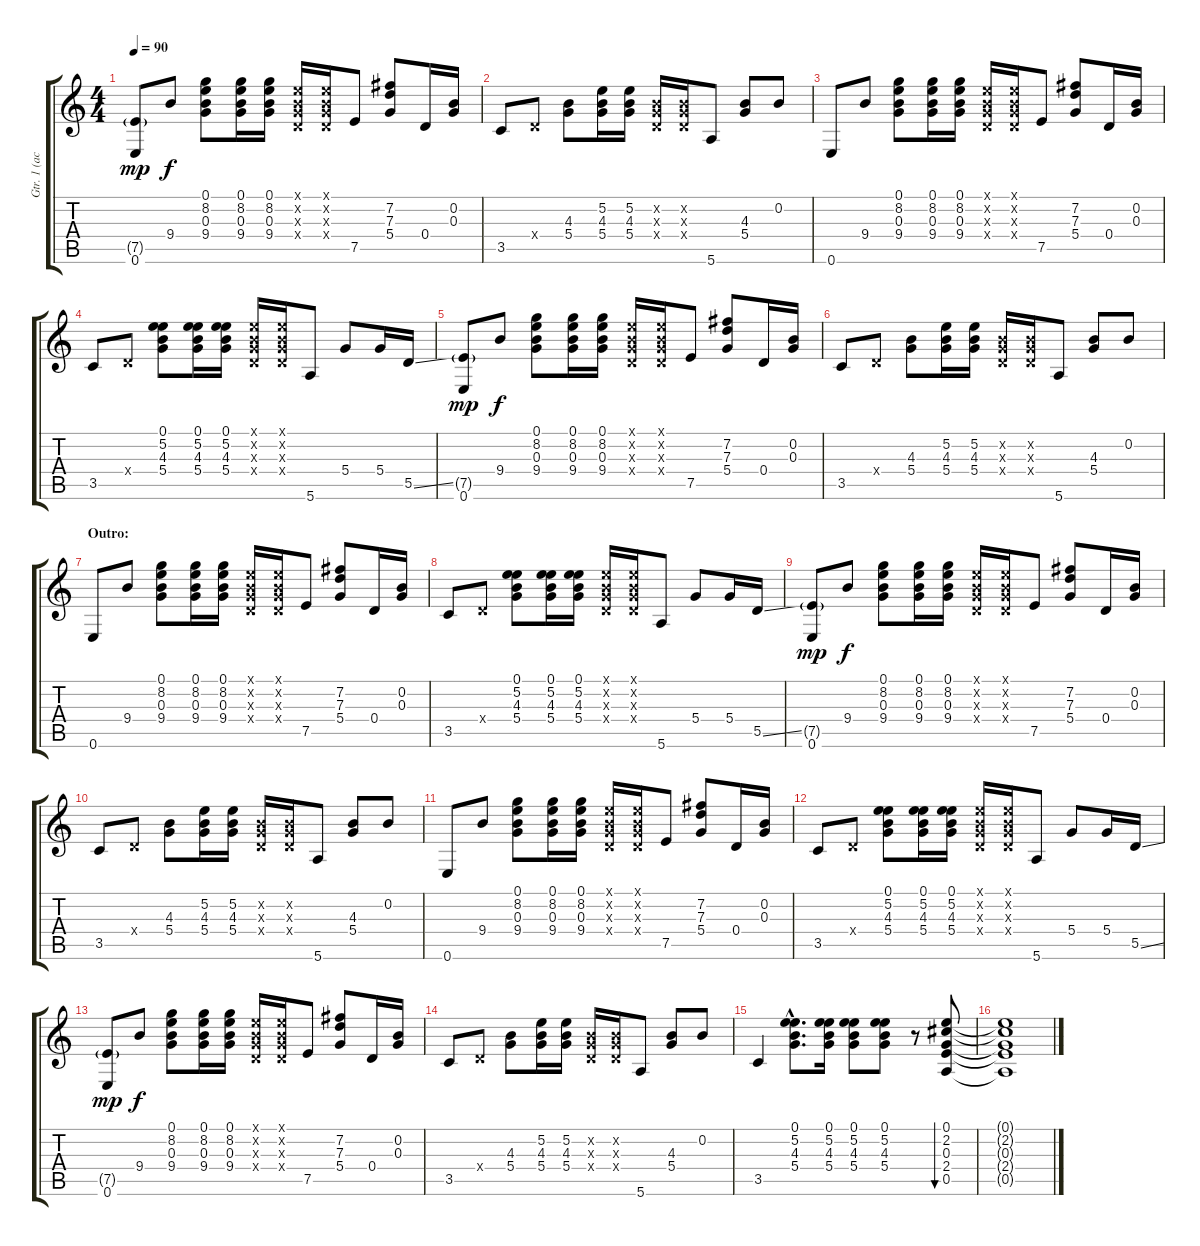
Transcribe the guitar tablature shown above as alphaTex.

\track ("Gtr. 1 (acous.)" "Gtr. 1 (ac") {instrument acousticguitarsteel}
\staff {score tabs}
\tuning (E4 B3 G3 D3 A2 E2) {hide}
\ts (4 4)
\tempo 90
\clef g2
\ks c
(7.5{g} 0.6).8{dy mp} 9.4.8{dy f} (0.1 8.2 0.3 9.4).8 (0.1 8.2 0.3 9.4).16 (0.1 8.2 0.3 9.4).16 (0.1{x} 0.2{x} 0.3{x} 0.4{x}).16 (0.1{x} 0.2{x} 0.3{x} 0.4{x}).16 7.5.8 (7.2 7.3 5.4).8 0.4.16 (0.2 0.3).16 |
3.5.8 0.4{x}.8 (4.3 5.4).8 (5.2 4.3 5.4).16 (5.2 4.3 5.4).16 (0.2{x} 0.3{x} 0.4{x}).16 (0.2{x} 0.3{x} 0.4{x}).16 5.6.8 (4.3 5.4).8 0.2.8 |
0.6.8 9.4.8 (0.1 8.2 0.3 9.4).8 (0.1 8.2 0.3 9.4).16 (0.1 8.2 0.3 9.4).16 (0.1{x} 0.2{x} 0.3{x} 0.4{x}).16 (0.1{x} 0.2{x} 0.3{x} 0.4{x}).16 7.5.8 (7.2 7.3 5.4).8 0.4.16 (0.2 0.3).16 |
3.5.8 0.4{x}.8 (0.1 5.2 4.3 5.4).8 (0.1 5.2 4.3 5.4).16 (0.1 5.2 4.3 5.4).16 (0.1{x} 0.2{x} 0.3{x} 0.4{x}).16 (0.1{x} 0.2{x} 0.3{x} 0.4{x}).16 5.6.8 5.4.8 5.4.16 5.5{ss}.16 |
(7.5{g} 0.6).8{dy mp} 9.4.8{dy f} (0.1 8.2 0.3 9.4).8 (0.1 8.2 0.3 9.4).16 (0.1 8.2 0.3 9.4).16 (0.1{x} 0.2{x} 0.3{x} 0.4{x}).16 (0.1{x} 0.2{x} 0.3{x} 0.4{x}).16 7.5.8 (7.2 7.3 5.4).8 0.4.16 (0.2 0.3).16 |
3.5.8 0.4{x}.8 (4.3 5.4).8 (5.2 4.3 5.4).16 (5.2 4.3 5.4).16 (0.2{x} 0.3{x} 0.4{x}).16 (0.2{x} 0.3{x} 0.4{x}).16 5.6.8 (4.3 5.4).8 0.2.8 |
\section ("" "Outro:")
0.6.8 9.4.8 (0.1 8.2 0.3 9.4).8 (0.1 8.2 0.3 9.4).16 (0.1 8.2 0.3 9.4).16 (0.1{x} 0.2{x} 0.3{x} 0.4{x}).16 (0.1{x} 0.2{x} 0.3{x} 0.4{x}).16 7.5.8 (7.2 7.3 5.4).8 0.4.16 (0.2 0.3).16 |
3.5.8 0.4{x}.8 (0.1 5.2 4.3 5.4).8 (0.1 5.2 4.3 5.4).16 (0.1 5.2 4.3 5.4).16 (0.1{x} 0.2{x} 0.3{x} 0.4{x}).16 (0.1{x} 0.2{x} 0.3{x} 0.4{x}).16 5.6.8 5.4.8 5.4.16 5.5{ss}.16 |
(7.5{g} 0.6).8{dy mp} 9.4.8{dy f} (0.1 8.2 0.3 9.4).8 (0.1 8.2 0.3 9.4).16 (0.1 8.2 0.3 9.4).16 (0.1{x} 0.2{x} 0.3{x} 0.4{x}).16 (0.1{x} 0.2{x} 0.3{x} 0.4{x}).16 7.5.8 (7.2 7.3 5.4).8 0.4.16 (0.2 0.3).16 |
3.5.8 0.4{x}.8 (4.3 5.4).8 (5.2 4.3 5.4).16 (5.2 4.3 5.4).16 (0.2{x} 0.3{x} 0.4{x}).16 (0.2{x} 0.3{x} 0.4{x}).16 5.6.8 (4.3 5.4).8 0.2.8 |
0.6.8 9.4.8 (0.1 8.2 0.3 9.4).8 (0.1 8.2 0.3 9.4).16 (0.1 8.2 0.3 9.4).16 (0.1{x} 0.2{x} 0.3{x} 0.4{x}).16 (0.1{x} 0.2{x} 0.3{x} 0.4{x}).16 7.5.8 (7.2 7.3 5.4).8 0.4.16 (0.2 0.3).16 |
3.5.8 0.4{x}.8 (0.1 5.2 4.3 5.4).8 (0.1 5.2 4.3 5.4).16 (0.1 5.2 4.3 5.4).16 (0.1{x} 0.2{x} 0.3{x} 0.4{x}).16 (0.1{x} 0.2{x} 0.3{x} 0.4{x}).16 5.6.8 5.4.8 5.4.16 5.5{ss}.16 |
(7.5{g} 0.6).8{dy mp} 9.4.8{dy f} (0.1 8.2 0.3 9.4).8 (0.1 8.2 0.3 9.4).16 (0.1 8.2 0.3 9.4).16 (0.1{x} 0.2{x} 0.3{x} 0.4{x}).16 (0.1{x} 0.2{x} 0.3{x} 0.4{x}).16 7.5.8 (7.2 7.3 5.4).8 0.4.16 (0.2 0.3).16 |
3.5.8 0.4{x}.8 (4.3 5.4).8 (5.2 4.3 5.4).16 (5.2 4.3 5.4).16 (0.2{x} 0.3{x} 0.4{x}).16 (0.2{x} 0.3{x} 0.4{x}).16 5.6.8 (4.3 5.4).8 0.2.8 |
3.5.4 (0.1{hac} 5.2{hac} 4.3{hac} 5.4{hac}).8{d} (0.1 5.2 4.3 5.4).16 (0.1 5.2 4.3 5.4).8 (0.1 5.2 4.3 5.4).8 r.8 (0.1 2.2 0.3 2.4 0.5).8{bu 480} |
(0.1{t} 2.2{t} 0.3{t} 2.4{t} 0.5{t}).1
